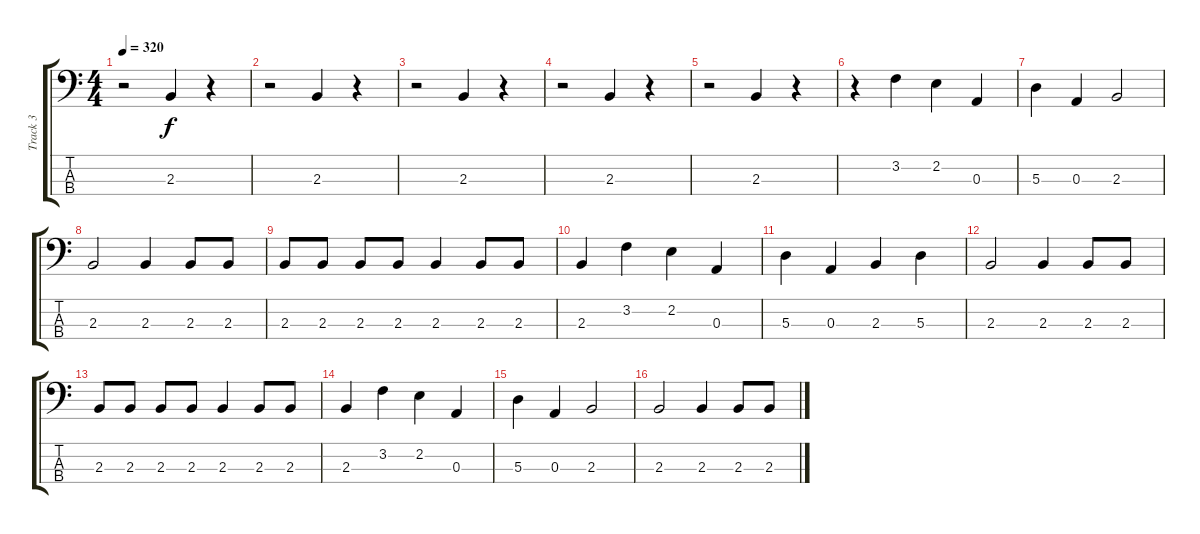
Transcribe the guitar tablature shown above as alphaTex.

\track ("Track 3" "Track 3") {instrument electricbasspick}
\staff {score tabs}
\tuning (G2 D2 A1 E1) {hide}
\ts (4 4)
\tempo 320
\clef f4
\ks c
r.2{dy f} 2.3.4 r.4 |
r.2 2.3.4 r.4 |
r.2 2.3.4 r.4 |
r.2 2.3.4 r.4 |
r.2 2.3.4 r.4 |
r.4 3.2.4 2.2.4 0.3.4 |
5.3.4 0.3.4 2.3.2 |
2.3.2 2.3.4 2.3.8 2.3.8 |
2.3.8 2.3.8 2.3.8 2.3.8 2.3.4 2.3.8 2.3.8 |
2.3.4 3.2.4 2.2.4 0.3.4 |
5.3.4 0.3.4 2.3.4 5.3.4 |
2.3.2 2.3.4 2.3.8 2.3.8 |
2.3.8 2.3.8 2.3.8 2.3.8 2.3.4 2.3.8 2.3.8 |
2.3.4 3.2.4 2.2.4 0.3.4 |
5.3.4 0.3.4 2.3.2 |
2.3.2 2.3.4 2.3.8 2.3.8
